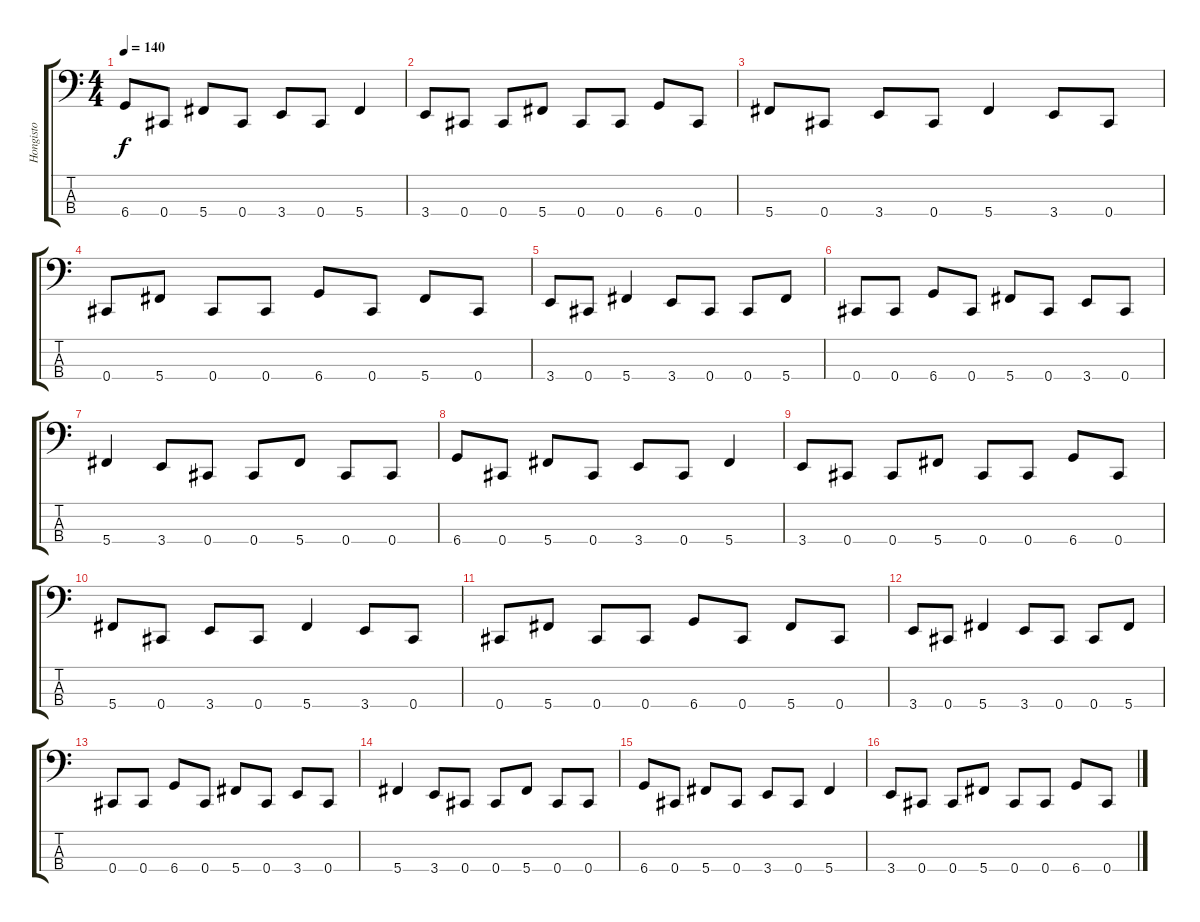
\track ("Hongisto" "Hongisto") {instrument electricbassfinger}
\staff {score tabs}
\tuning (Gb2 Db2 Ab1 Db1) {hide}
\ts (4 4)
\tempo 140
\clef f4
\ks c
6.4.8{dy f} 0.4.8 5.4.8 0.4.8 3.4.8 0.4.8 5.4.4 |
3.4.8 0.4.8 0.4.8 5.4.8 0.4.8 0.4.8 6.4.8 0.4.8 |
5.4.8{volume 8} 0.4.8 3.4.8 0.4.8 5.4.4 3.4.8 0.4.8 |
0.4.8 5.4.8 0.4.8 0.4.8 6.4.8 0.4.8 5.4.8 0.4.8 |
3.4.8 0.4.8 5.4.4 3.4.8 0.4.8 0.4.8 5.4.8 |
0.4.8 0.4.8 6.4.8 0.4.8 5.4.8 0.4.8 3.4.8 0.4.8 |
5.4.4{volume 5} 3.4.8 0.4.8 0.4.8 5.4.8 0.4.8 0.4.8 |
6.4.8 0.4.8 5.4.8 0.4.8 3.4.8 0.4.8 5.4.4 |
3.4.8 0.4.8 0.4.8 5.4.8 0.4.8 0.4.8 6.4.8 0.4.8 |
5.4.8 0.4.8 3.4.8 0.4.8 5.4.4 3.4.8 0.4.8 |
0.4.8{volume 3} 5.4.8 0.4.8 0.4.8 6.4.8 0.4.8 5.4.8 0.4.8 |
3.4.8 0.4.8 5.4.4 3.4.8 0.4.8 0.4.8 5.4.8 |
0.4.8 0.4.8 6.4.8 0.4.8 5.4.8 0.4.8 3.4.8 0.4.8 |
5.4.4 3.4.8 0.4.8 0.4.8 5.4.8 0.4.8 0.4.8 |
6.4.8{volume 0} 0.4.8 5.4.8 0.4.8 3.4.8 0.4.8 5.4.4 |
3.4.8 0.4.8 0.4.8 5.4.8 0.4.8 0.4.8 6.4.8 0.4.8
